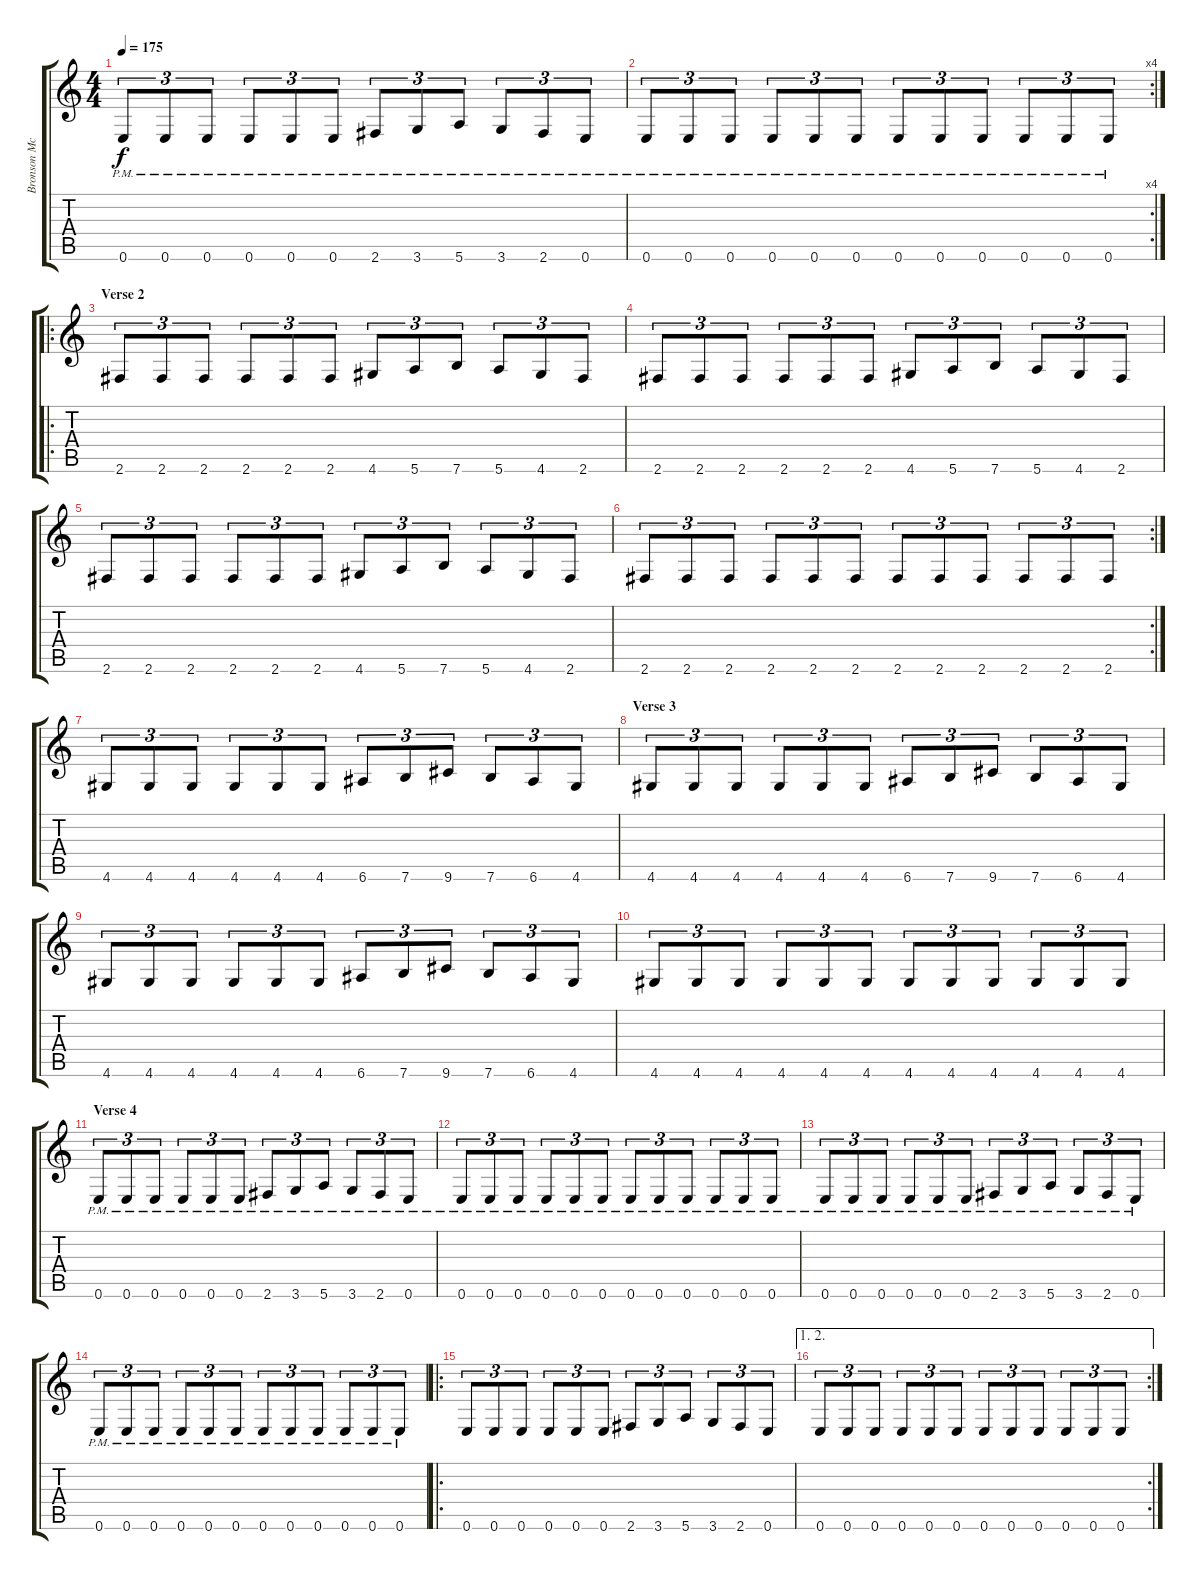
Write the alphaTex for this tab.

\track ("Bronson McDowall (Guitar)" "Bronson Mc") {instrument distortionguitar}
\staff {score tabs}
\tuning (E4 B3 G3 D3 A2 E2) {hide}
\ts (4 4)
\tempo 175
\clef g2
\ks c
0.6{pm}.8{tu (3 2) dy f} 0.6{pm}.8{tu (3 2)} 0.6{pm}.8{tu (3 2)} 0.6{pm}.8{tu (3 2)} 0.6{pm}.8{tu (3 2)} 0.6{pm}.8{tu (3 2)} 2.6{pm}.8{tu (3 2)} 3.6{pm}.8{tu (3 2)} 5.6{pm}.8{tu (3 2)} 3.6{pm}.8{tu (3 2)} 2.6{pm}.8{tu (3 2)} 0.6{pm}.8{tu (3 2)} |
\rc 4
0.6{pm}.8{tu (3 2)} 0.6{pm}.8{tu (3 2)} 0.6{pm}.8{tu (3 2)} 0.6{pm}.8{tu (3 2)} 0.6{pm}.8{tu (3 2)} 0.6{pm}.8{tu (3 2)} 0.6{pm}.8{tu (3 2)} 0.6{pm}.8{tu (3 2)} 0.6{pm}.8{tu (3 2)} 0.6{pm}.8{tu (3 2)} 0.6{pm}.8{tu (3 2)} 0.6{pm}.8{tu (3 2)} |
\ro
\section ("" "Verse 2")
2.6.8{tu (3 2)} 2.6.8{tu (3 2)} 2.6.8{tu (3 2)} 2.6.8{tu (3 2)} 2.6.8{tu (3 2)} 2.6.8{tu (3 2)} 4.6.8{tu (3 2)} 5.6.8{tu (3 2)} 7.6.8{tu (3 2)} 5.6.8{tu (3 2)} 4.6.8{tu (3 2)} 2.6.8{tu (3 2)} |
2.6.8{tu (3 2)} 2.6.8{tu (3 2)} 2.6.8{tu (3 2)} 2.6.8{tu (3 2)} 2.6.8{tu (3 2)} 2.6.8{tu (3 2)} 4.6.8{tu (3 2)} 5.6.8{tu (3 2)} 7.6.8{tu (3 2)} 5.6.8{tu (3 2)} 4.6.8{tu (3 2)} 2.6.8{tu (3 2)} |
2.6.8{tu (3 2)} 2.6.8{tu (3 2)} 2.6.8{tu (3 2)} 2.6.8{tu (3 2)} 2.6.8{tu (3 2)} 2.6.8{tu (3 2)} 4.6.8{tu (3 2)} 5.6.8{tu (3 2)} 7.6.8{tu (3 2)} 5.6.8{tu (3 2)} 4.6.8{tu (3 2)} 2.6.8{tu (3 2)} |
\rc 2
2.6.8{tu (3 2)} 2.6.8{tu (3 2)} 2.6.8{tu (3 2)} 2.6.8{tu (3 2)} 2.6.8{tu (3 2)} 2.6.8{tu (3 2)} 2.6.8{tu (3 2)} 2.6.8{tu (3 2)} 2.6.8{tu (3 2)} 2.6.8{tu (3 2)} 2.6.8{tu (3 2)} 2.6.8{tu (3 2)} |
4.6.8{tu (3 2)} 4.6.8{tu (3 2)} 4.6.8{tu (3 2)} 4.6.8{tu (3 2)} 4.6.8{tu (3 2)} 4.6.8{tu (3 2)} 6.6.8{tu (3 2)} 7.6.8{tu (3 2)} 9.6.8{tu (3 2)} 7.6.8{tu (3 2)} 6.6.8{tu (3 2)} 4.6.8{tu (3 2)} |
\section ("" "Verse 3")
4.6.8{tu (3 2)} 4.6.8{tu (3 2)} 4.6.8{tu (3 2)} 4.6.8{tu (3 2)} 4.6.8{tu (3 2)} 4.6.8{tu (3 2)} 6.6.8{tu (3 2)} 7.6.8{tu (3 2)} 9.6.8{tu (3 2)} 7.6.8{tu (3 2)} 6.6.8{tu (3 2)} 4.6.8{tu (3 2)} |
4.6.8{tu (3 2)} 4.6.8{tu (3 2)} 4.6.8{tu (3 2)} 4.6.8{tu (3 2)} 4.6.8{tu (3 2)} 4.6.8{tu (3 2)} 6.6.8{tu (3 2)} 7.6.8{tu (3 2)} 9.6.8{tu (3 2)} 7.6.8{tu (3 2)} 6.6.8{tu (3 2)} 4.6.8{tu (3 2)} |
4.6.8{tu (3 2)} 4.6.8{tu (3 2)} 4.6.8{tu (3 2)} 4.6.8{tu (3 2)} 4.6.8{tu (3 2)} 4.6.8{tu (3 2)} 4.6.8{tu (3 2)} 4.6.8{tu (3 2)} 4.6.8{tu (3 2)} 4.6.8{tu (3 2)} 4.6.8{tu (3 2)} 4.6.8{tu (3 2)} |
\section ("" "Verse 4")
0.6{pm}.8{tu (3 2)} 0.6{pm}.8{tu (3 2)} 0.6{pm}.8{tu (3 2)} 0.6{pm}.8{tu (3 2)} 0.6{pm}.8{tu (3 2)} 0.6{pm}.8{tu (3 2)} 2.6{pm}.8{tu (3 2)} 3.6{pm}.8{tu (3 2)} 5.6{pm}.8{tu (3 2)} 3.6{pm}.8{tu (3 2)} 2.6{pm}.8{tu (3 2)} 0.6{pm}.8{tu (3 2)} |
0.6{pm}.8{tu (3 2)} 0.6{pm}.8{tu (3 2)} 0.6{pm}.8{tu (3 2)} 0.6{pm}.8{tu (3 2)} 0.6{pm}.8{tu (3 2)} 0.6{pm}.8{tu (3 2)} 0.6{pm}.8{tu (3 2)} 0.6{pm}.8{tu (3 2)} 0.6{pm}.8{tu (3 2)} 0.6{pm}.8{tu (3 2)} 0.6{pm}.8{tu (3 2)} 0.6{pm}.8{tu (3 2)} |
0.6{pm}.8{tu (3 2)} 0.6{pm}.8{tu (3 2)} 0.6{pm}.8{tu (3 2)} 0.6{pm}.8{tu (3 2)} 0.6{pm}.8{tu (3 2)} 0.6{pm}.8{tu (3 2)} 2.6{pm}.8{tu (3 2)} 3.6{pm}.8{tu (3 2)} 5.6{pm}.8{tu (3 2)} 3.6{pm}.8{tu (3 2)} 2.6{pm}.8{tu (3 2)} 0.6{pm}.8{tu (3 2)} |
0.6{pm}.8{tu (3 2)} 0.6{pm}.8{tu (3 2)} 0.6{pm}.8{tu (3 2)} 0.6{pm}.8{tu (3 2)} 0.6{pm}.8{tu (3 2)} 0.6{pm}.8{tu (3 2)} 0.6{pm}.8{tu (3 2)} 0.6{pm}.8{tu (3 2)} 0.6{pm}.8{tu (3 2)} 0.6{pm}.8{tu (3 2)} 0.6{pm}.8{tu (3 2)} 0.6{pm}.8{tu (3 2)} |
\ro
0.6.8{tu (3 2)} 0.6.8{tu (3 2)} 0.6.8{tu (3 2)} 0.6.8{tu (3 2)} 0.6.8{tu (3 2)} 0.6.8{tu (3 2)} 2.6.8{tu (3 2)} 3.6.8{tu (3 2)} 5.6.8{tu (3 2)} 3.6.8{tu (3 2)} 2.6.8{tu (3 2)} 0.6.8{tu (3 2)} |
\ae (1 2)
\rc 2
0.6.8{tu (3 2)} 0.6.8{tu (3 2)} 0.6.8{tu (3 2)} 0.6.8{tu (3 2)} 0.6.8{tu (3 2)} 0.6.8{tu (3 2)} 0.6.8{tu (3 2)} 0.6.8{tu (3 2)} 0.6.8{tu (3 2)} 0.6.8{tu (3 2)} 0.6.8{tu (3 2)} 0.6.8{tu (3 2)}
